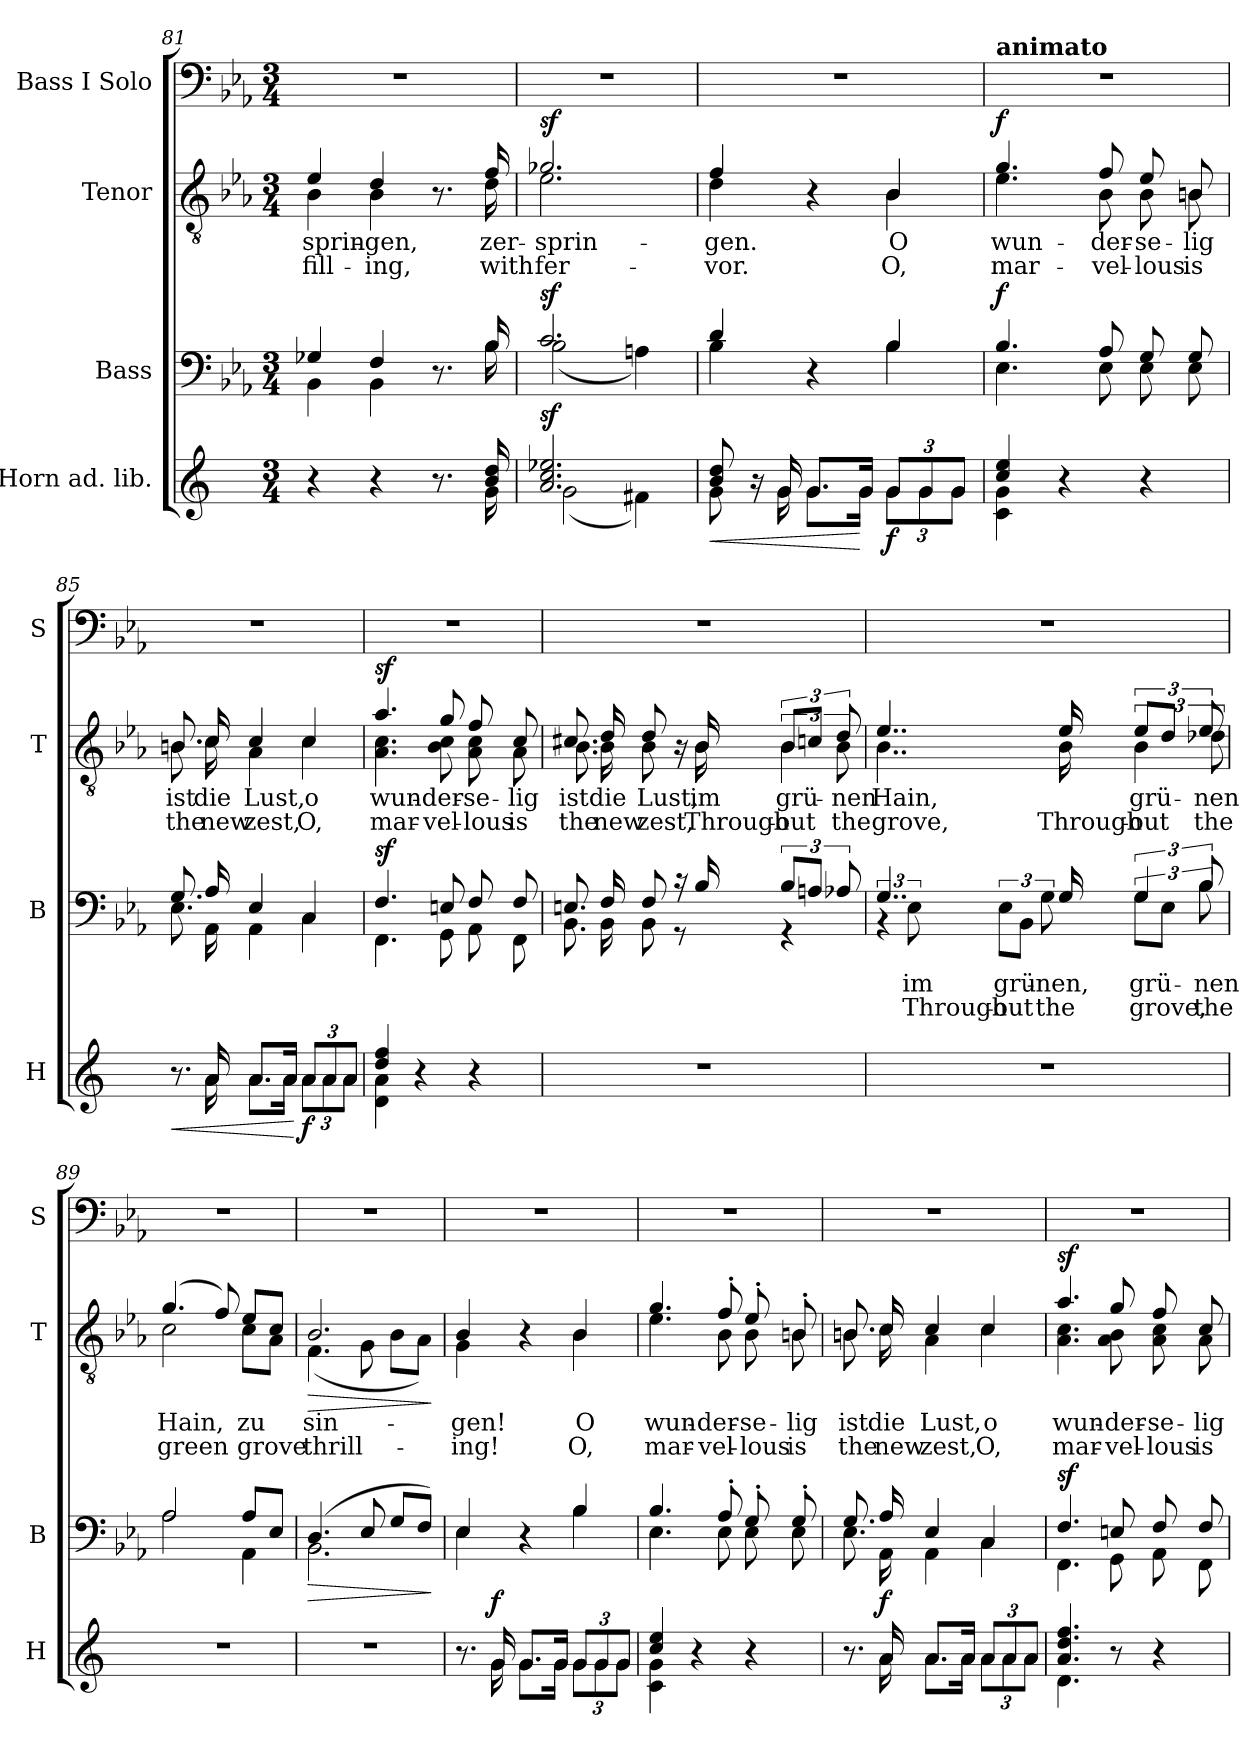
**kern	**dynam	**kern	**text	**text	**dynam	**kern	**text	**text	**dynam	**kern
*part4	*part4	*part3	*part3	*part3	*part3	*part2	*part2	*part2	*part2	*part1
*staff4	*staff4	*staff3	*staff3	*staff3	*staff3	*staff2	*staff2	*staff2	*staff2	*staff1
*I"Horn ad. lib.	*	*I"Bass	*	*	*	*I"Tenor	*	*	*	*I"Bass I Solo
*I'H	*	*I'B	*	*	*	*I'T	*	*	*	*I'S
!!LO:PB:g=z
*clefG2	*	*clefF4	*	*	*	*clefGv2	*	*	*	*clefF4
*ITrd5c9	*	*	*	*	*	*	*	*	*	*
*k[b-e-a-]	*	*k[b-e-a-]	*	*	*	*k[b-e-a-]	*	*	*	*k[b-e-a-]
*M3/4	*	*M3/4	*	*	*	*M3/4	*	*	*	*M3/4
=81	=81	=81	=81	=81	=81	=81	=81	=81	=81	=81
*^	*	*^	*	*	*	*	*	*	*	*
!	!	!	!	!	!	!	!	!	!LO:LY:b	!LO:LY:b	!	!
*	*	*	*	*	*	*	*	*^	*	*	*	*
4r	4ryy	.	4G-X/	4BB-\	.	.	.	4e-/	4B-\	-sprin-	fill-	.	2.r
!	!	!	!	!	!	!	!	!	!	!LO:LY:b	!LO:LY:b	!	!
4r	4ryy	.	4F/	4BB-\	.	.	.	4d/	4B-\	-gen,	-ing,	.	.
8.r	8.ryy	.	8.r	8.ryy	.	.	.	8.r	8.ryy	.	.	.	.
!	!	!	!	!	!	!	!	!	!	!LO:LY:b	!LO:LY:b	!	!
16d/ 16f/	16B-\	.	16B-/	16B-\	.	.	.	16f/	16d\	zer-	with	.	.
=82	=82	=82	=82	=82	=82	=82	=82	=82	=82	=82	=82	=82	=82
!	!	!LO:DY:a	!	!	!	!	!LO:DY:a	!	!	!LO:LY:b	!LO:LY:b	!LO:DY:a	!
2.c/ 2.e-/ 2.g-X/	(2B-\	sf	2.c/	(2B-\	.	.	sf	2.g-X/	2.e-\	-sprin-	fer-	sf	2.r
.	4An\)	.	.	4An\)	.	.	.	.	.	.	.	.	.
=83	=83	=83	=83	=83	=83	=83	=83	=83	=83	=83	=83	=83	=83
!	!	!LO:HP:b	!	!	!	!	!	!	!	!LO:LY:b	!LO:LY:b	!	!
8d/ 8f/	8B-\	<	4d/	4B-\	.	.	.	4f/	4d\	-gen.	-vor.	.	2.r
16r	16ryy	.	.	.	.	.	.	.	.	.	.	.	.
16B-/	16B-\	.	.	.	.	.	.	.	.	.	.	.	.
8.B-/L	8.B-\L	.	4r	4ryy	.	.	.	4r	4ryy	.	.	.	.
16B-/Jk	16B-\Jk	[	.	.	.	.	.	.	.	.	.	.	.
*	*Xbrackettup	*	*	*	*	*	*	*	*	*	*	*	*
!	!	!LO:DY:b	!	!	!	!	!	!	!	!LO:LY:b	!LO:LY:b	!	!
12B-/L	12B-\L	f	4B-/	4B-\	.	.	.	4B-/	4B-\	O	O,	.	.
12B-/	12B-\	.	.	.	.	.	.	.	.	.	.	.	.
12B-/J	12B-\J	.	.	.	.	.	.	.	.	.	.	.	.
=84	=84	=84	=84	=84	=84	=84	=84	=84	=84	=84	=84	=84	=84
!	!	!	!	!	!	!	!	!	!	!	!	!	!LO:TX:a:B:t=animato
!	!	!	!	!	!	!	!LO:DY:a	!	!	!LO:LY:b	!LO:LY:b	!LO:DY:a	!
4e-/ 4g/	4E-\ 4B-\	.	4.B-/	4.E-\	.	.	f	4.g/	4.e-\	wun-	mar-	f	2.r
4r	4ryy	.	.	.	.	.	.	.	.	.	.	.	.
!	!	!	!	!	!	!	!	!	!	!LO:LY:b	!LO:LY:b	!	!
.	.	.	8A-/	8E-\	.	.	.	8f/	8B-\	-der-	-vel-	.	.
!	!	!	!	!	!	!	!	!	!	!LO:LY:b	!LO:LY:b	!	!
4r	4ryy	.	8G/	8E-\	.	.	.	8e-/	8B-\	-se-	-lous	.	.
!	!	!	!	!	!	!	!	!	!	!LO:LY:b	!LO:LY:b	!	!
.	.	.	8G/	8E-\	.	.	.	8Bn/	8B\	-lig	is	.	.
!!LO:LB:g=z
=85	=85	=85	=85	=85	=85	=85	=85	=85	=85	=85	=85	=85	=85
!	!	!LO:HP:b	!	!	!	!	!	!	!	!LO:LY:b	!LO:LY:b	!	!
8.r	8.ryy	<	8.G/	8.E-\	.	.	.	8.Bn/	8.B\	ist	the	.	2.r
!	!	!	!	!	!	!	!	!	!	!LO:LY:b	!LO:LY:b	!	!
16c/	16c\	.	16A-/	16AA-\	.	.	.	16c/	16c\	die	new	.	.
!	!	!	!	!	!	!	!	!	!	!LO:LY:b	!LO:LY:b	!	!
8.c/L	8.c\L	.	4E-/	4AA-\	.	.	.	4c/	4A-\	Lust,	zest,	.	.
16c/Jk	16c\Jk	.	.	.	.	.	.	.	.	.	.	.	.
*brackettup	*Xbrackettup	*	*	*	*	*	*	*	*	*	*	*	*
!	!	!LO:DY:n=1:b	!	!	!	!	!	!	!	!LO:LY:b	!LO:LY:b	!	!
12c/L	12c\L	[ f	4C/	4C\	.	.	.	4c/	4c\	o	O,	.	.
12c/	12c\	.	.	.	.	.	.	.	.	.	.	.	.
12c/J	12c\J	.	.	.	.	.	.	.	.	.	.	.	.
=86	=86	=86	=86	=86	=86	=86	=86	=86	=86	=86	=86	=86	=86
!	!	!	!	!	!	!	!LO:DY:a	!	!	!LO:LY:b	!LO:LY:b	!LO:DY:a	!
4f/ 4a-/	4F\ 4c\	.	4.F/	4.FF\	.	.	sf	4.a-/	4.A-\ 4.c\	wun-	mar-	sf	2.r
4r	4ryy	.	.	.	.	.	.	.	.	.	.	.	.
!	!	!	!	!	!	!	!	!	!	!LO:LY:b	!LO:LY:b	!	!
.	.	.	8En/	8GG\	.	.	.	8g/	8B-\ 8c\	-der-	-vel-	.	.
!	!	!	!	!	!	!	!	!	!	!LO:LY:b	!LO:LY:b	!	!
4r	4ryy	.	8F/	8AA-\	.	.	.	8f/	8A-\ 8c\	-se-	-lous	.	.
!	!	!	!	!	!	!	!	!	!	!LO:LY:b	!LO:LY:b	!	!
.	.	.	8F/	8FF\	.	.	.	8c/	8A-\	-lig	is	.	.
*v	*v	*	*	*	*	*	*	*	*	*	*	*	*
=87	=87	=87	=87	=87	=87	=87	=87	=87	=87	=87	=87	=87
!	!	!	!	!	!	!	!	!	!LO:LY:b	!LO:LY:b	!	!
2.r	.	8.En/	8.BB-\	.	.	.	8.c#X/	8.B-\	ist	the	.	2.r
!	!	!	!	!	!	!	!	!	!LO:LY:b	!LO:LY:b	!	!
.	.	16F/	16BB-\	.	.	.	16d/	16B-\	die	new	.	.
!	!	!	!	!	!	!	!	!	!LO:LY:b	!LO:LY:b	!	!
.	.	8F/	8BB-\	.	.	.	8d/	8B-\	Lust,	zest,	.	.
.	.	16r	8r	.	.	.	16r	16ryy	.	.	.	.
!	!	!	!	!	!	!	!	!	!LO:LY:b	!LO:LY:b	!	!
.	.	16B-/	.	.	.	.	16B-/	16B-\	im	Through-	.	.
!	!	!	!	!	!	!	!	!	!LO:LY:b	!LO:LY:b	!	!
.	.	12B-/L	4r	.	.	.	12B-/L	6B-\	grü-	-out	.	.
.	.	12An/J	.	.	.	.	12cn/J	.	.	.	.	.
!	!	!	!	!	!	!	!	!	!LO:LY:b	!LO:LY:b	!	!
.	.	12A-X/	.	.	.	.	12d/	12B-\	-nen	the	.	.
!!LO:LB:g=z
=88	=88	=88	=88	=88	=88	=88	=88	=88	=88	=88	=88	=88
!	!	!	!	!	!	!	!	!	!LO:LY:b	!LO:LY:b	!	!
2.r	.	4..G/	6r	.	.	.	4..e-/	4..B-\	Hain,	grove,	.	2.r
!	!	!	!	!LO:LY:b	!LO:LY:b	!	!	!	!	!	!	!
.	.	.	12E-\	im	Through-	.	.	.	.	.	.	.
!	!	!	!	!LO:LY:b	!LO:LY:b	!	!	!	!	!	!	!
.	.	.	12E-\L	grü-	-out	.	.	.	.	.	.	.
.	.	.	12BB-\J	.	.	.	.	.	.	.	.	.
!	!	!	!	!LO:LY:b	!LO:LY:b	!	!	!	!	!	!	!
.	.	.	12G\	-nen,	the	.	.	.	.	.	.	.
!	!	!	!	!	!	!	!	!	!LO:LY:b	!	!	!
!	!	!	!	!	!	!	!	!	!	!LO:LY:b	!	!
.	.	16G/	.	.	.	.	16e-/	16B-\	.	Through-	.	.
!	!	!	!	!LO:LY:b	!LO:LY:b	!	!	!	!LO:LY:b	!LO:LY:b	!	!
.	.	6G/	12G\L	grü-	grove,	.	12e-/L	6B-\	grü-	out	.	.
.	.	.	12E-\J	.	.	.	12d/J	.	.	.	.	.
!	!	!	!	!LO:LY:b	!LO:LY:b	!	!	!	!LO:LY:b	!LO:LY:b	!	!
.	.	12B-/	12B-\	-nen	the	.	12e-/	12d-X\	-nen	the	.	.
=89	=89	=89	=89	=89	=89	=89	=89	=89	=89	=89	=89	=89
!	!	!	!	!	!	!	!	!	!LO:LY:b	!LO:LY:b	!	!
2.r	.	2A-/	2A-\	.	.	.	(4.g/	2c\	Hain,	green	.	2.r
.	.	.	.	.	.	.	8f/)	.	.	.	.	.
!	!	!	!	!	!	!	!	!	!LO:LY:b	!LO:LY:b	!	!
.	.	8A-/L	4AA-\	.	.	.	8e-/L	8c\L	zu	grove	.	.
.	.	8E-/J	.	.	.	.	8c/J	8A-\J	.	.	.	.
=90	=90	=90	=90	=90	=90	=90	=90	=90	=90	=90	=90	=90
!	!	!	!	!	!	!LO:HP:b	!	!	!LO:LY:b	!LO:LY:b	!LO:HP:b	!
2.r	.	(4.D/	2.BB-\	.	.	>	2.B-/	(4.F\	sin-	thrill-	>	2.r
.	.	8E-/	.	.	.	.	.	8G\	.	.	.	.
.	.	8G/L	.	.	.	.	.	8B-\L	.	.	.	.
.	.	8F/J)	.	.	.	.	.	8A-\J)	.	.	.	.
*	*	*v	*v	*	*	*	*	*	*	*	*	*
*	*	*	*	*	*	*v	*v	*	*	*	*
.	.	.	.	.	]	.	.	.	]	.
!!LO:LB:g=z
=91	=91	=91	=91	=91	=91	=91	=91	=91	=91	=91
*^	*	*^	*	*	*	*	*	*	*	*
!	!	!	!	!	!	!	!	!	!LO:LY:b	!LO:LY:b	!	!
*	*	*	*	*	*	*	*	*^	*	*	*	*
8.r	8.ryy	.	4E-/	4E-\	.	.	.	4B-/	4G\	-gen!	ing!	.	2.r
!	!	!LO:DY:a	!	!	!	!	!	!	!	!	!	!	!
16B-/	16B-\	f	.	.	.	.	.	.	.	.	.	.	.
8.B-/L	8.B-\L	.	4r	4ryy	.	.	.	4r	4ryy	.	.	.	.
16B-/Jk	16B-\Jk	.	.	.	.	.	.	.	.	.	.	.	.
*brackettup	*Xbrackettup	*	*	*	*	*	*	*	*	*	*	*	*
!	!	!	!	!	!	!	!	!	!	!LO:LY:b	!LO:LY:b	!	!
12B-/L	12B-\L	.	4B-/	4B-\	.	.	.	4B-/	4B-\	O	O,	.	.
12B-/	12B-\	.	.	.	.	.	.	.	.	.	.	.	.
12B-/J	12B-\J	.	.	.	.	.	.	.	.	.	.	.	.
=92	=92	=92	=92	=92	=92	=92	=92	=92	=92	=92	=92	=92	=92
!	!	!	!	!	!	!	!	!	!	!LO:LY:b	!LO:LY:b	!	!
4e-/ 4g/	4E-\ 4B-\	.	4.B-/	4.E-\	.	.	.	4.g/	4.e-\	wun-	mar-	.	2.r
4r	4ryy	.	.	.	.	.	.	.	.	.	.	.	.
!	!	!	!	!	!	!	!	!	!	!LO:LY:b	!LO:LY:b	!	!
.	.	.	8A-'/	8E-\	.	.	.	8f'/	8B-\	-der-	-vel-	.	.
!	!	!	!	!	!	!	!	!	!	!LO:LY:b	!LO:LY:b	!	!
4r	4ryy	.	8G'/	8E-\	.	.	.	8e-'/	8B-\	-se-	-lous	.	.
!	!	!	!	!	!	!	!	!	!	!LO:LY:b	!LO:LY:b	!	!
.	.	.	8G'/	8E-\	.	.	.	8Bn'/	8B\	-lig	is	.	.
=93	=93	=93	=93	=93	=93	=93	=93	=93	=93	=93	=93	=93	=93
!	!	!	!	!	!	!	!	!	!	!LO:LY:b	!LO:LY:b	!	!
8.r	8.ryy	.	8.G/	8.E-\	.	.	.	8.Bn/	8.B\	ist	the	.	2.r
!	!	!LO:DY:a	!	!	!	!	!	!	!	!LO:LY:b	!LO:LY:b	!	!
16c/	16c\	f	16A-/	16AA-\	.	.	.	16c/	16c\	die	new	.	.
!	!	!	!	!	!	!	!	!	!	!LO:LY:b	!LO:LY:b	!	!
8.c/L	8.c\L	.	4E-/	4AA-\	.	.	.	4c/	4A-\	Lust,	zest,	.	.
16c/Jk	16c\Jk	.	.	.	.	.	.	.	.	.	.	.	.
*brackettup	*Xbrackettup	*	*	*	*	*	*	*	*	*	*	*	*
!	!	!	!	!	!	!	!	!	!	!LO:LY:b	!LO:LY:b	!	!
12c/L	12c\L	.	4C/	4C\	.	.	.	4c/	4c\	o	O,	.	.
12c/	12c\	.	.	.	.	.	.	.	.	.	.	.	.
12c/J	12c\J	.	.	.	.	.	.	.	.	.	.	.	.
!!LO:PB:g=z
=94	=94	=94	=94	=94	=94	=94	=94	=94	=94	=94	=94	=94	=94
!	!	!	!	!	!	!	!LO:DY:a	!	!	!LO:LY:b	!LO:LY:b	!LO:DY:a	!
4.c/ 4.f/ 4.a-/	4.F\	.	4.F/	4.FF\	.	.	sf	4.a-/	4.A-\ 4.c\	wun-	mar-	sf	2.r
!	!	!	!	!	!	!	!	!	!	!LO:LY:b	!LO:LY:b	!	!
8r	8ryy	.	8En/	8GG\	.	.	.	8g/	8A-\ 8B-\	-der-	-vel-	.	.
!	!	!	!	!	!	!	!	!	!	!LO:LY:b	!LO:LY:b	!	!
4r	4ryy	.	8F/	8AA-\	.	.	.	8f/	8A-\ 8c\	-se-	-lous	.	.
!	!	!	!	!	!	!	!	!	!	!LO:LY:b	!LO:LY:b	!	!
.	.	.	8F/	8FF\	.	.	.	8c/	8A-\	-lig	is	.	.
*v	*v	*	*	*	*	*	*	*v	*v	*	*	*	*
*	*	*v	*v	*	*	*	*	*	*	*	*
=	=	=	=	=	=	=	=	=	=	=
*-	*-	*-	*-	*-	*-	*-	*-	*-	*-	*-
